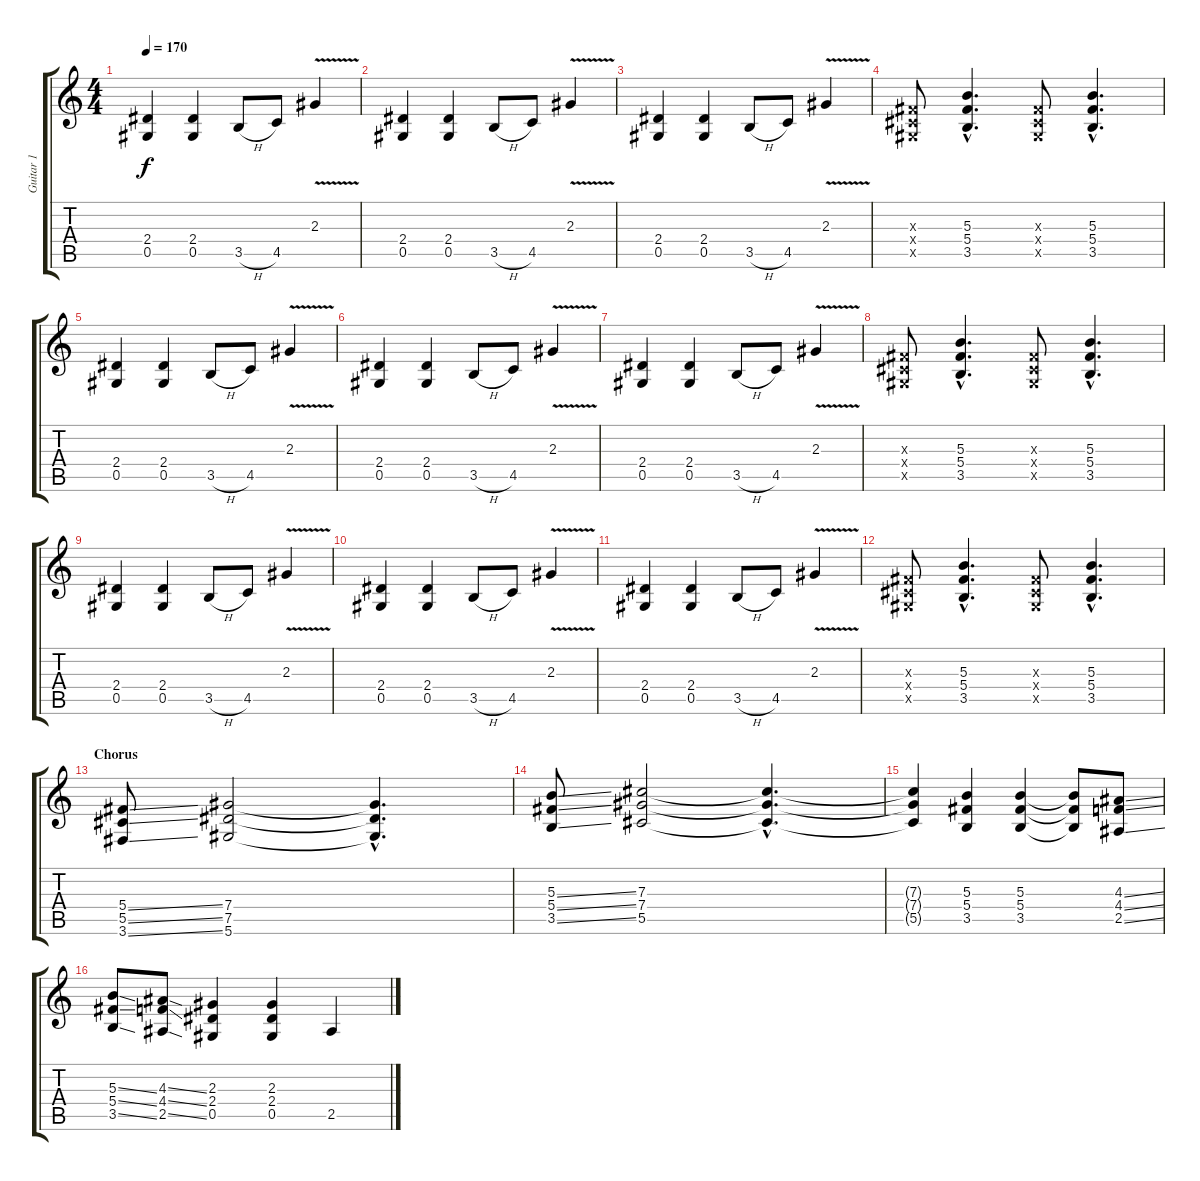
\track ("Guitar 1" "Guitar 1") {instrument distortionguitar}
\staff {score tabs}
\tuning (Eb4 Bb3 Gb3 Db3 Ab2 Eb2) {hide}
\ts (4 4)
\tempo 170
\clef g2
\ks c
(2.4 0.5).4{dy f} (2.4 0.5).4 3.5{h}.8 4.5.8 2.3{v}.4 |
(2.4 0.5).4 (2.4 0.5).4 3.5{h}.8 4.5.8 2.3{v}.4 |
(2.4 0.5).4 (2.4 0.5).4 3.5{h}.8 4.5.8 2.3{v}.4 |
(0.3{x} 0.4{x} 0.5{x}).8 (5.3{hac} 5.4{hac} 3.5{hac}).4{d} (0.3{x} 0.4{x} 0.5{x}).8 (5.3{hac} 5.4{hac} 3.5{hac}).4{d} |
(2.4 0.5).4 (2.4 0.5).4 3.5{h}.8 4.5.8 2.3{v}.4 |
(2.4 0.5).4 (2.4 0.5).4 3.5{h}.8 4.5.8 2.3{v}.4 |
(2.4 0.5).4 (2.4 0.5).4 3.5{h}.8 4.5.8 2.3{v}.4 |
(0.3{x} 0.4{x} 0.5{x}).8 (5.3{hac} 5.4{hac} 3.5{hac}).4{d} (0.3{x} 0.4{x} 0.5{x}).8 (5.3{hac} 5.4{hac} 3.5{hac}).4{d} |
(2.4 0.5).4 (2.4 0.5).4 3.5{h}.8 4.5.8 2.3{v}.4 |
(2.4 0.5).4 (2.4 0.5).4 3.5{h}.8 4.5.8 2.3{v}.4 |
(2.4 0.5).4 (2.4 0.5).4 3.5{h}.8 4.5.8 2.3{v}.4 |
(0.3{x} 0.4{x} 0.5{x}).8 (5.3{hac} 5.4{hac} 3.5{hac}).4{d} (0.3{x} 0.4{x} 0.5{x}).8 (5.3{hac} 5.4{hac} 3.5{hac}).4{d} |
\section ("" "Chorus")
(5.4{ss} 5.5{ss} 3.6{ss}).8 (7.4 7.5 5.6).2 (7.4{hac t} 7.5{hac t} 5.6{hac t}).4{d} |
(5.3{ss} 5.4{ss} 3.5{ss}).8 (7.3 7.4 5.5).2 (7.3{hac t} 7.4{hac t} 5.5{hac t}).4{d} |
(7.3{t} 7.4{t} 5.5{t}).4 (5.3 5.4 3.5).4 (5.3 5.4 3.5).4 (5.3{t} 5.4{t} 3.5{t}).8 (4.3{ss} 4.4{ss} 2.5{ss}).8 |
(5.3{ss} 5.4{ss} 3.5{ss}).8 (4.3{ss} 4.4{ss} 2.5{ss}).8 (2.3 2.4 0.5).4 (2.3 2.4 0.5).4 2.5.4
